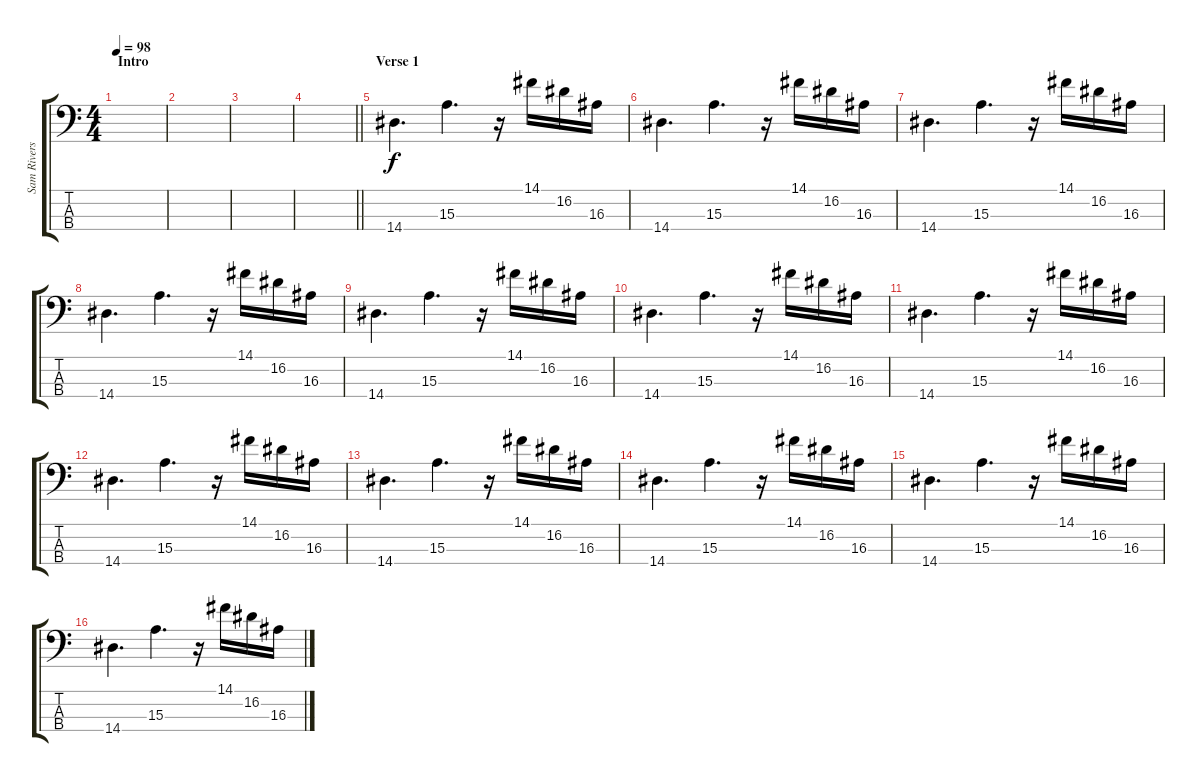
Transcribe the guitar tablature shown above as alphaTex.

\track ("Sam Rivers (Bass)" "Sam Rivers") {instrument electricbassfinger}
\staff {score tabs}
\tuning (E2 B1 Gb1 Db1) {hide}
\ts (4 4)
\section ("" "Intro")
\tempo 98
\clef f4
\ks c
|
|
|
\barLineRight lightlight
|
\section ("" "Verse 1")
14.4.4{d} 15.3.4{d} r.16 14.1.16 16.2.16 16.3.16 |
14.4.4{d} 15.3.4{d} r.16 14.1.16 16.2.16 16.3.16 |
14.4.4{d} 15.3.4{d} r.16 14.1.16 16.2.16 16.3.16 |
14.4.4{d} 15.3.4{d} r.16 14.1.16 16.2.16 16.3.16 |
14.4.4{d} 15.3.4{d} r.16 14.1.16 16.2.16 16.3.16 |
14.4.4{d} 15.3.4{d} r.16 14.1.16 16.2.16 16.3.16 |
14.4.4{d} 15.3.4{d} r.16 14.1.16 16.2.16 16.3.16 |
14.4.4{d} 15.3.4{d} r.16 14.1.16 16.2.16 16.3.16 |
14.4.4{d} 15.3.4{d} r.16 14.1.16 16.2.16 16.3.16 |
14.4.4{d} 15.3.4{d} r.16 14.1.16 16.2.16 16.3.16 |
14.4.4{d} 15.3.4{d} r.16 14.1.16 16.2.16 16.3.16 |
14.4.4{d} 15.3.4{d} r.16 14.1.16 16.2.16 16.3.16
